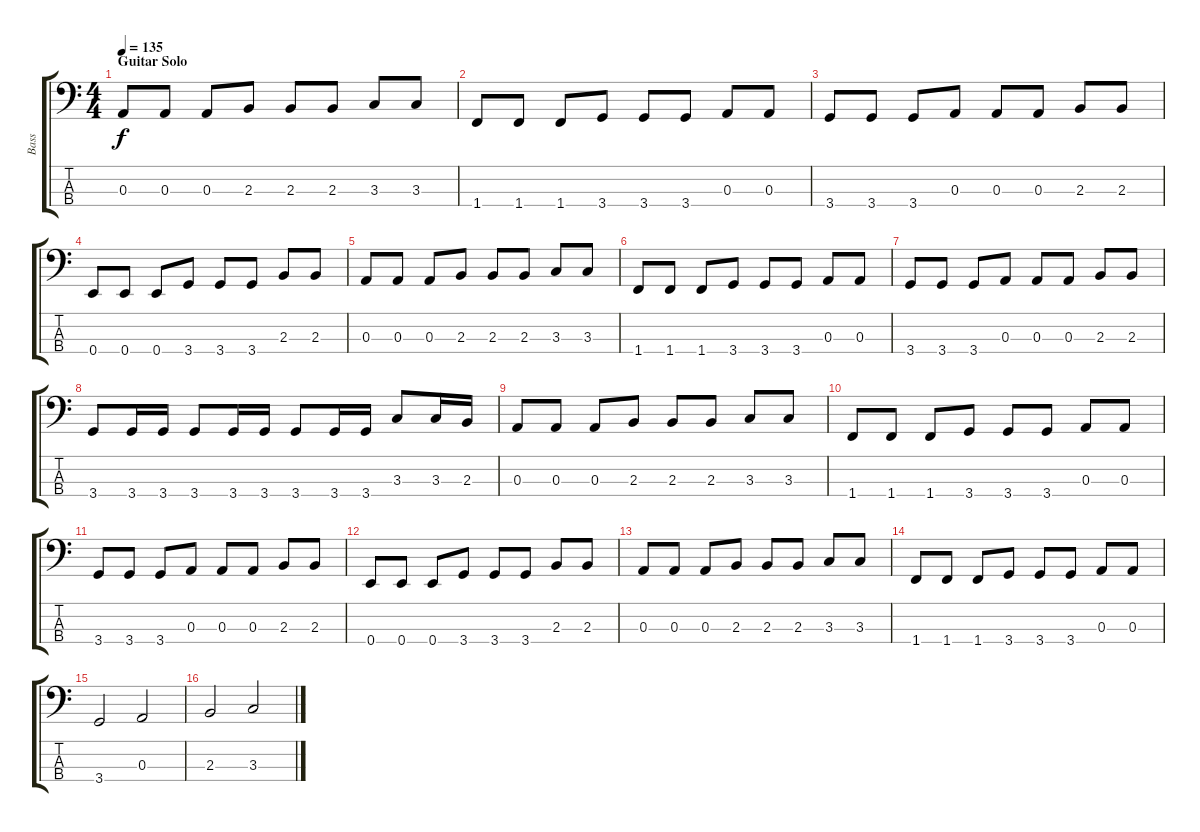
\track ("Bass" "Bass") {instrument electricbassfinger}
\staff {score tabs}
\tuning (G2 D2 A1 E1) {hide}
\ts (4 4)
\section ("" "Guitar Solo")
\tempo 135
\clef f4
\ks c
0.3.8{dy f} 0.3.8 0.3.8 2.3.8 2.3.8 2.3.8 3.3.8 3.3.8 |
1.4.8 1.4.8 1.4.8 3.4.8 3.4.8 3.4.8 0.3.8 0.3.8 |
3.4.8 3.4.8 3.4.8 0.3.8 0.3.8 0.3.8 2.3.8 2.3.8 |
0.4.8 0.4.8 0.4.8 3.4.8 3.4.8 3.4.8 2.3.8 2.3.8 |
0.3.8 0.3.8 0.3.8 2.3.8 2.3.8 2.3.8 3.3.8 3.3.8 |
1.4.8 1.4.8 1.4.8 3.4.8 3.4.8 3.4.8 0.3.8 0.3.8 |
3.4.8 3.4.8 3.4.8 0.3.8 0.3.8 0.3.8 2.3.8 2.3.8 |
3.4.8 3.4.16 3.4.16 3.4.8 3.4.16 3.4.16 3.4.8 3.4.16 3.4.16 3.3.8 3.3.16 2.3.16 |
0.3.8 0.3.8 0.3.8 2.3.8 2.3.8 2.3.8 3.3.8 3.3.8 |
1.4.8 1.4.8 1.4.8 3.4.8 3.4.8 3.4.8 0.3.8 0.3.8 |
3.4.8 3.4.8 3.4.8 0.3.8 0.3.8 0.3.8 2.3.8 2.3.8 |
0.4.8 0.4.8 0.4.8 3.4.8 3.4.8 3.4.8 2.3.8 2.3.8 |
0.3.8 0.3.8 0.3.8 2.3.8 2.3.8 2.3.8 3.3.8 3.3.8 |
1.4.8 1.4.8 1.4.8 3.4.8 3.4.8 3.4.8 0.3.8 0.3.8 |
3.4.2 0.3.2 |
2.3.2 3.3.2
